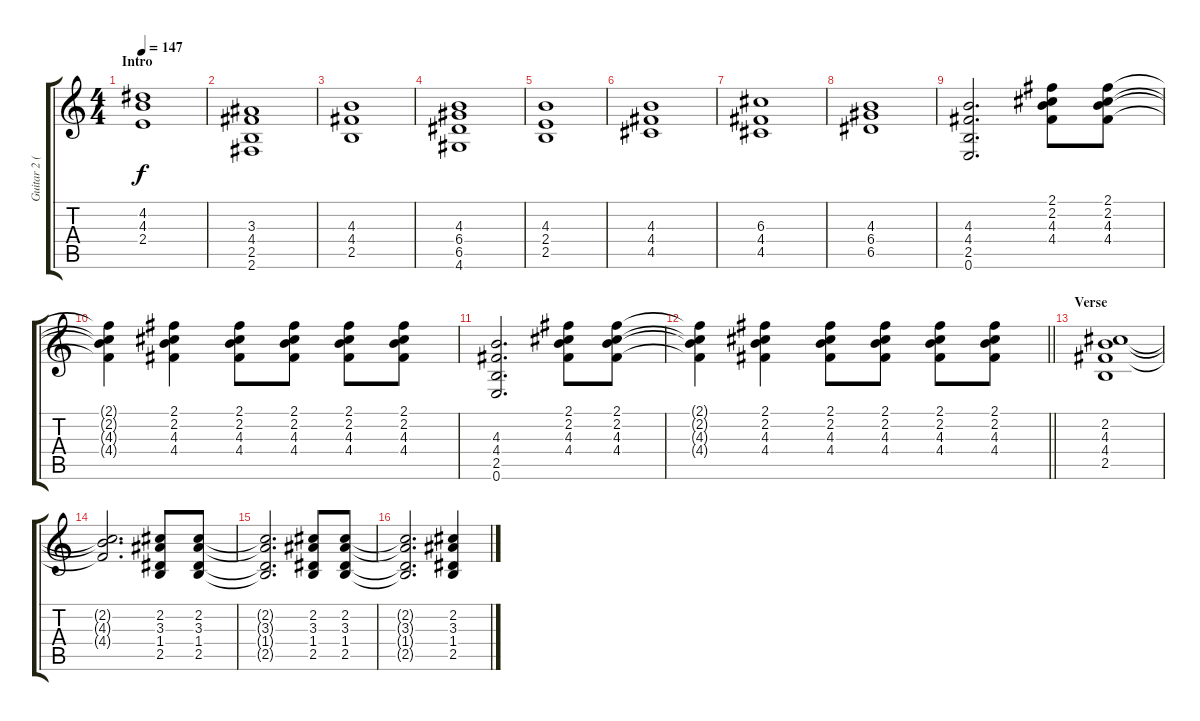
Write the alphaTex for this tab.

\track ("Guitar 2 (Gotou)" "Guitar 2 (") {instrument acousticguitarsteel}
\staff {score tabs}
\tuning (E4 B3 G3 D3 A2 E2) {hide}
\ts (4 4)
\section ("" "Intro")
\tempo 147
\clef g2
\ks c
(4.2 4.3 2.4).1{dy f instrument acousticguitarsteel} |
(3.3 4.4 2.5 2.6).1 |
(4.3 4.4 2.5).1 |
(4.3 6.4 6.5 4.6).1 |
(4.3 2.4 2.5).1 |
(4.3 4.4 4.5).1 |
(6.3 4.4 4.5).1 |
(4.3 6.4 6.5).1 |
(4.3 4.4 2.5 0.6).2{d} (2.1 2.2 4.3 4.4).8 (2.1 2.2 4.3 4.4).8 |
(2.1{t} 2.2{t} 4.3{t} 4.4{t}).4 (2.1 2.2 4.3 4.4).4 (2.1 2.2 4.3 4.4).8 (2.1 2.2 4.3 4.4).8 (2.1 2.2 4.3 4.4).8 (2.1 2.2 4.3 4.4).8 |
(4.3 4.4 2.5 0.6).2{d} (2.1 2.2 4.3 4.4).8 (2.1 2.2 4.3 4.4).8 |
\barLineRight lightlight
(2.1{t} 2.2{t} 4.3{t} 4.4{t}).4 (2.1 2.2 4.3 4.4).4 (2.1 2.2 4.3 4.4).8 (2.1 2.2 4.3 4.4).8 (2.1 2.2 4.3 4.4).8 (2.1 2.2 4.3 4.4).8 |
\section ("" "Verse")
(2.2 4.3 4.4 2.5).1 |
(2.2{t} 4.3{t} 4.4{t}).2{d} (2.2 3.3 1.4 2.5).8 (2.2 3.3 1.4 2.5).8 |
(2.2{t} 3.3{t} 1.4{t} 2.5{t}).2{d} (2.2 3.3 1.4 2.5).8 (2.2 3.3 1.4 2.5).8 |
(2.2{t} 3.3{t} 1.4{t} 2.5{t}).2{d} (2.2 3.3 1.4 2.5).4
